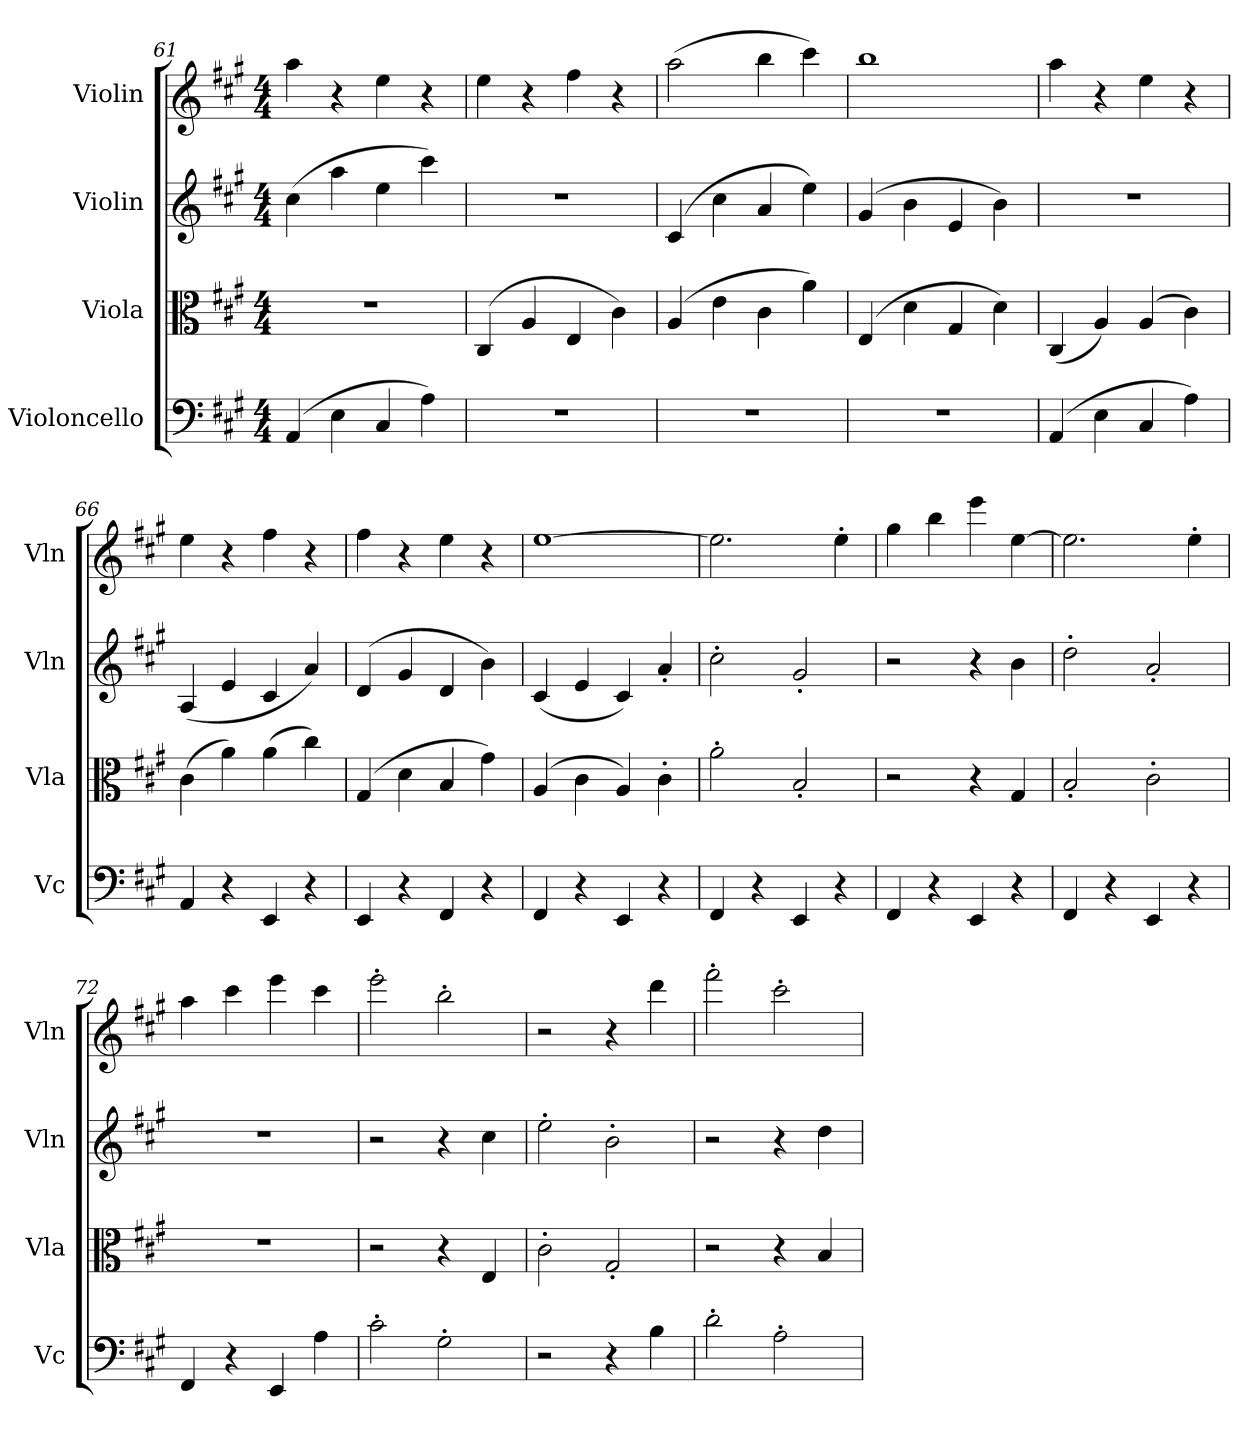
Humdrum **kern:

**kern	**kern	**kern	**kern
*part4	*part3	*part2	*part1
*staff4	*staff3	*staff2	*staff1
*I"Violoncello	*I"Viola	*I"Violin	*I"Violin
*I'Vc	*I'Vla	*I'Vln	*I'Vln
*clefF4	*clefC3	*clefG2	*clefG2
*k[f#c#g#]	*k[f#c#g#]	*k[f#c#g#]	*k[f#c#g#]
*M4/4	*M4/4	*M4/4	*M4/4
=61	=61	=61	=61
(4AA/	1r	(4cc#\	4aa\
4E\	.	4aa\	4r
4C#/	.	4ee\	4ee\
4A\)	.	4ccc#\)	4r
=62	=62	=62	=62
1r	(4C#/	1r	4ee\
.	4A/	.	4r
.	4E/	.	4ff#\
.	4c#\)	.	4r
=63	=63	=63	=63
1r	(4A/	(4c#/	(2aa\
.	4e\	4cc#\	.
.	4c#\	4a/	4bb\
.	4a\)	4ee\)	4ccc#\)
=64	=64	=64	=64
1r	(4E/	(4g#/	1bb
.	4d\	4b\	.
.	4G#/	4e/	.
.	4d\)	4b\)	.
=65	=65	=65	=65
(4AA/	(4C#/	1r	4aa\
4E\	4A/)	.	4r
4C#/	(4A/	.	4ee\
4A\)	4c#\)	.	4r
=66	=66	=66	=66
4AA/	(4c#\	(4A/	4ee\
4r	4a\)	4e/	4r
4EE/	(4a\	4c#/	4ff#\
4r	4cc#\)	4a/)	4r
=67	=67	=67	=67
4EE/	(4G#/	(4d/	4ff#\
4r	4d\	4g#/	4r
4FF#/	4B/	4d/	4ee\
4r	4g#\)	4b\)	4r
=68	=68	=68	=68
4FF#/	(4A/	(4c#/	[1ee
4r	4c#\	4e/	.
4EE/	4A/)	4c#/)	.
4r	4c#'\	4a'/	.
=69	=69	=69	=69
4FF#/	2a'\	2cc#'\	2.ee\]
4r	.	.	.
4EE/	2B'/	2g#'/	.
4r	.	.	4ee'\
=70	=70	=70	=70
4FF#/	2r	2r	4gg#\
4r	.	.	4bb\
4EE/	4r	4r	4eee\
4r	4G#/	4b\	[4ee\
=71	=71	=71	=71
4FF#/	2B'/	2dd'\	2.ee\]
4r	.	.	.
4EE/	2c#'\	2a'/	.
4r	.	.	4ee'\
=72	=72	=72	=72
4FF#/	1r	1r	4aa\
4r	.	.	4ccc#\
4EE/	.	.	4eee\
4A\	.	.	4ccc#\
=73	=73	=73	=73
2c#'\	2r	2r	2eee'\
2G#'\	4r	4r	2bb'\
.	4E/	4cc#\	.
=74	=74	=74	=74
2r	2c#'\	2ee'\	2r
4r	2G#'/	2b'\	4r
4B\	.	.	4ddd\
=75	=75	=75	=75
2d'\	2r	2r	2fff#'\
2A'\	4r	4r	2ccc#'\
.	4B/	4dd\	.
=	=	=	=
*-	*-	*-	*-
